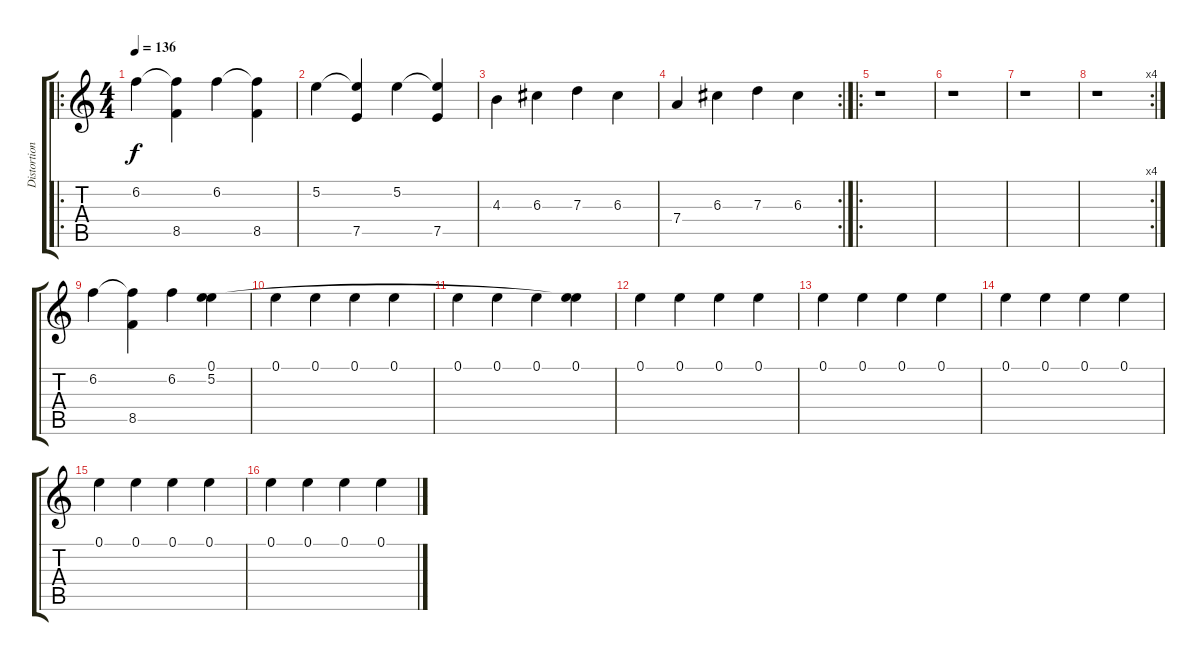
\track ("Distortion Guitar" "Distortion") {instrument distortionguitar}
\staff {score tabs}
\tuning (E4 B3 G3 D3 A2 E2) {hide}
\ro
\ts (4 4)
\tempo 136
\clef g2
\ks c
6.2.4{dy f} (6.2{t} 8.5).4 6.2.4 (6.2{t} 8.5).4 |
5.2.4 (5.2{t} 7.5).4 5.2.4 (5.2{t} 7.5).4 |
4.3.4 6.3.4 7.3.4 6.3.4 |
\rc 2
7.4.4 6.3.4 7.3.4 6.3.4 |
\ro
r.1 |
r.1 |
r.1 |
\rc 4
r.1 |
6.2.4 (6.2{t} 8.5).4 6.2.4 (0.1 5.2).4{volume 6} |
0.1.4 0.1.4 0.1.4 0.1.4 |
0.1.4 0.1.4 0.1.4 (0.1 5.2{t}).4 |
0.1.4{volume 4} 0.1.4 0.1.4 0.1.4 |
0.1.4 0.1.4 0.1.4 0.1.4 |
0.1.4{volume 2} 0.1.4 0.1.4 0.1.4 |
0.1.4 0.1.4 0.1.4 0.1.4 |
0.1.4{volume 0} 0.1.4 0.1.4 0.1.4
